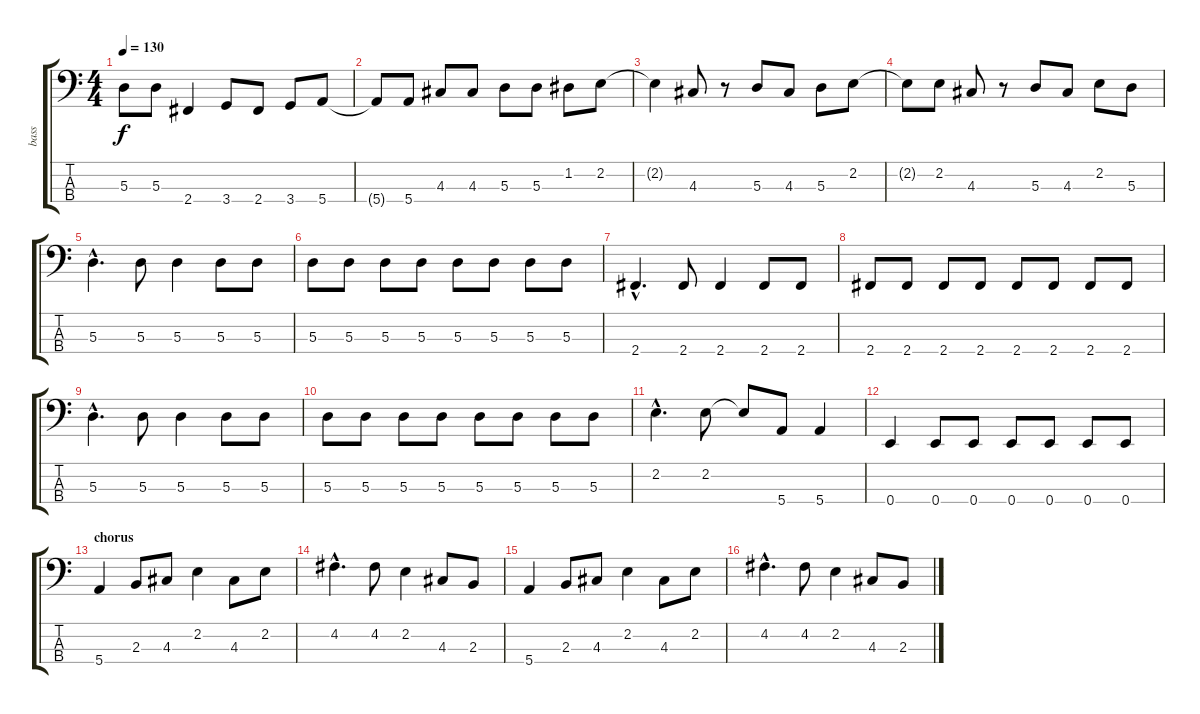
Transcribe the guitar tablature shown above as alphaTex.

\track ("bass" "bass") {instrument electricbassfinger}
\staff {score tabs}
\tuning (G2 D2 A1 E1) {hide}
\ts (4 4)
\tempo 130
\clef f4
\ks c
5.3{t}.8{dy f} 5.3.8 2.4.4 3.4.8 2.4.8 3.4.8 5.4.8 |
5.4{t}.8 5.4.8 4.3.8 4.3.8 5.3.8 5.3.8 1.2.8 2.2.8 |
2.2{t}.4 4.3.8 r.8 5.3.8 4.3.8 5.3.8 2.2.8 |
2.2{t}.8 2.2.8 4.3.8 r.8 5.3.8 4.3.8 2.2.8 5.3.8 |
5.3{hac}.4{d} 5.3.8 5.3.4 5.3.8 5.3.8 |
5.3.8 5.3.8 5.3.8 5.3.8 5.3.8 5.3.8 5.3.8 5.3.8 |
2.4{hac}.4{d} 2.4.8 2.4.4 2.4.8 2.4.8 |
2.4.8 2.4.8 2.4.8 2.4.8 2.4.8 2.4.8 2.4.8 2.4.8 |
5.3{hac}.4{d} 5.3.8 5.3.4 5.3.8 5.3.8 |
5.3.8 5.3.8 5.3.8 5.3.8 5.3.8 5.3.8 5.3.8 5.3.8 |
2.2{hac}.4{d} 2.2.8 2.2{t}.8 5.4.8 5.4.4 |
0.4.4 0.4.8 0.4.8 0.4.8 0.4.8 0.4.8 0.4.8 |
\section ("" "chorus")
5.4.4 2.3.8 4.3.8 2.2.4 4.3.8 2.2.8 |
4.2{hac}.4{d} 4.2.8 2.2.4 4.3.8 2.3.8 |
5.4.4 2.3.8 4.3.8 2.2.4 4.3.8 2.2.8 |
4.2{hac}.4{d} 4.2.8 2.2.4 4.3.8 2.3.8
